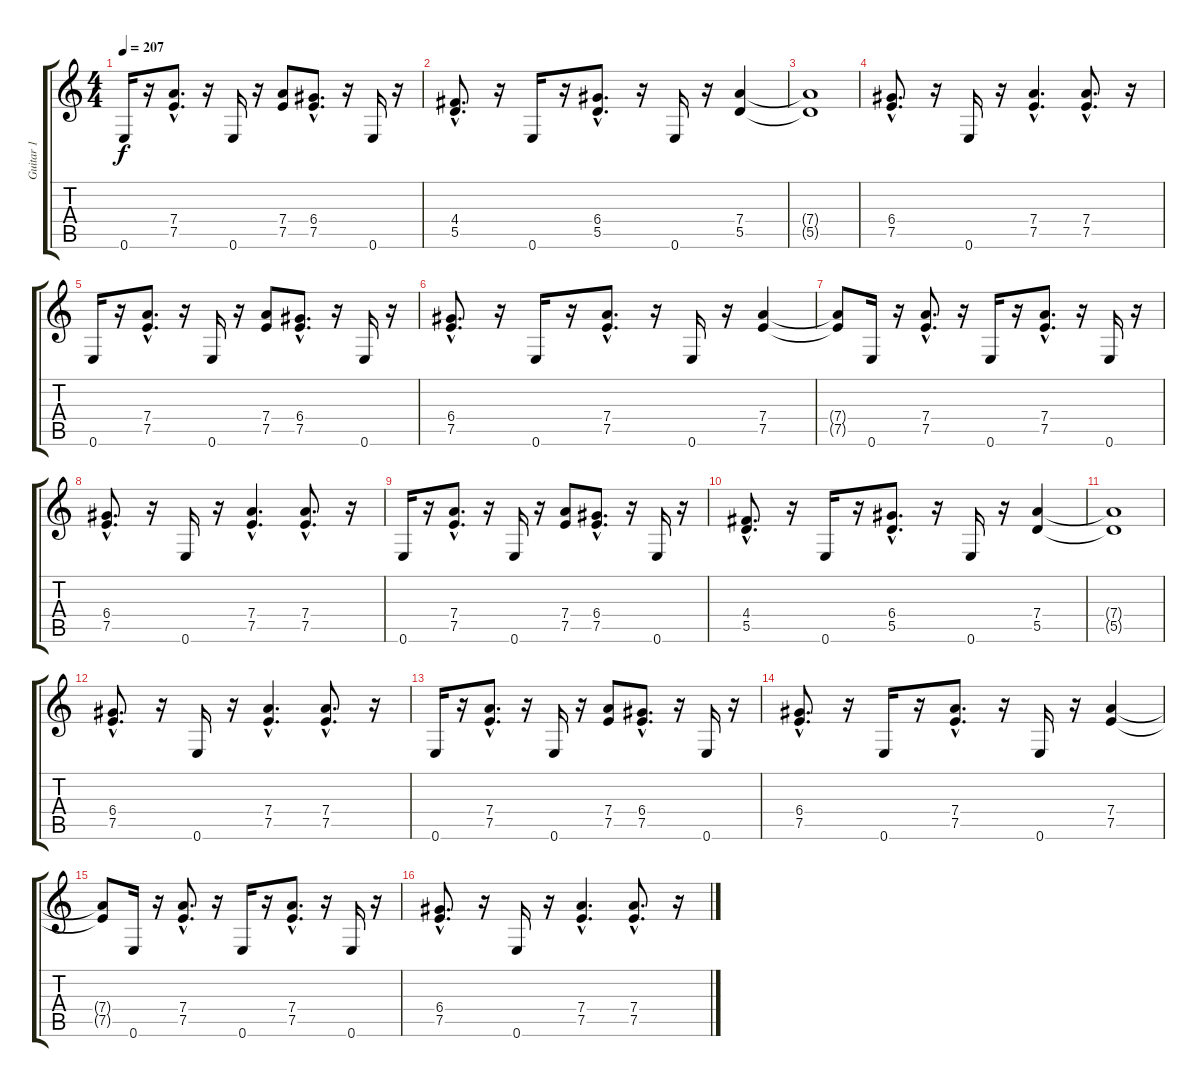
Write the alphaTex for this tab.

\track ("Guitar 1" "Guitar 1") {instrument distortionguitar}
\staff {score tabs}
\tuning (E4 B3 G3 D3 A2 E2) {hide}
\ts (4 4)
\tempo 207
\clef g2
\ks c
0.6.16{dy f} r.16 (7.4{hac} 7.5{hac}).8{d} r.16 0.6.16 r.16 (7.4 7.5).8 (6.4{hac} 7.5{hac}).8{d} r.16 0.6.16 r.16 |
(4.4{hac} 5.5{hac}).8{d} r.16 0.6.16 r.16 (6.4{hac} 5.5{hac}).8{d} r.16 0.6.16 r.16 (7.4 5.5).4 |
(7.4{t} 5.5{t}).1 |
(6.4{hac} 7.5{hac}).8{d} r.16 0.6.16 r.16 (7.4{hac} 7.5{hac}).4{d} (7.4{hac} 7.5{hac}).8{d} r.16 |
0.6.16 r.16 (7.4{hac} 7.5{hac}).8{d} r.16 0.6.16 r.16 (7.4 7.5).8 (6.4{hac} 7.5{hac}).8{d} r.16 0.6.16 r.16 |
(6.4{hac} 7.5{hac}).8{d} r.16 0.6.16 r.16 (7.4{hac} 7.5{hac}).8{d} r.16 0.6.16 r.16 (7.4 7.5).4 |
(7.4{t} 7.5{t}).8 0.6.16 r.16 (7.4{hac} 7.5{hac}).8{d} r.16 0.6.16 r.16 (7.4{hac} 7.5{hac}).8{d} r.16 0.6.16 r.16 |
(6.4{hac} 7.5{hac}).8{d} r.16 0.6.16 r.16 (7.4{hac} 7.5{hac}).4{d} (7.4{hac} 7.5{hac}).8{d} r.16 |
0.6.16 r.16 (7.4{hac} 7.5{hac}).8{d} r.16 0.6.16 r.16 (7.4 7.5).8 (6.4{hac} 7.5{hac}).8{d} r.16 0.6.16 r.16 |
(4.4{hac} 5.5{hac}).8{d} r.16 0.6.16 r.16 (6.4{hac} 5.5{hac}).8{d} r.16 0.6.16 r.16 (7.4 5.5).4 |
(7.4{t} 5.5{t}).1 |
(6.4{hac} 7.5{hac}).8{d} r.16 0.6.16 r.16 (7.4{hac} 7.5{hac}).4{d} (7.4{hac} 7.5{hac}).8{d} r.16 |
0.6.16 r.16 (7.4{hac} 7.5{hac}).8{d} r.16 0.6.16 r.16 (7.4 7.5).8 (6.4{hac} 7.5{hac}).8{d} r.16 0.6.16 r.16 |
(6.4{hac} 7.5{hac}).8{d} r.16 0.6.16 r.16 (7.4{hac} 7.5{hac}).8{d} r.16 0.6.16 r.16 (7.4 7.5).4 |
(7.4{t} 7.5{t}).8 0.6.16 r.16 (7.4{hac} 7.5{hac}).8{d} r.16 0.6.16 r.16 (7.4{hac} 7.5{hac}).8{d} r.16 0.6.16 r.16 |
(6.4{hac} 7.5{hac}).8{d} r.16 0.6.16 r.16 (7.4{hac} 7.5{hac}).4{d} (7.4{hac} 7.5{hac}).8{d} r.16
